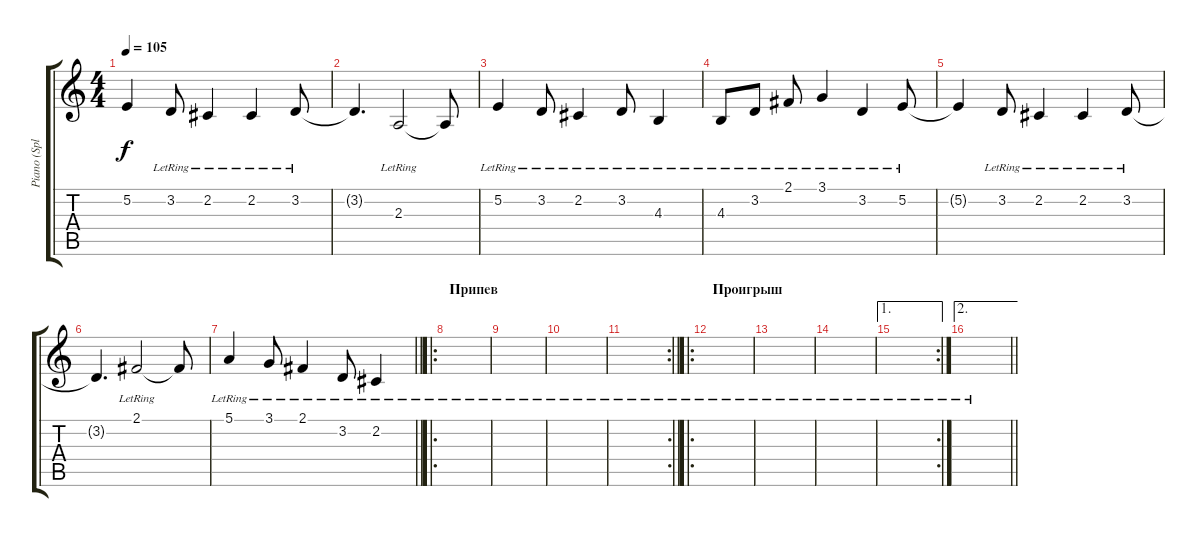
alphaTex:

\track ("Piano (Split B)" "Piano (Spl") {instrument brightacousticpiano}
\staff {score tabs}
\tuning (E4 B3 G3 D3 A2 E2) {hide}
\ts (4 4)
\tempo 105
\clef g2
\ks c
5.2{t}.4{dy f} 3.2{lr}.8 2.2{lr}.4 2.2{lr}.4 3.2{lr}.8 |
3.2{t}.4{d} 2.3{lr}.2 2.3{t}.8 |
5.2{lr}.4 3.2{lr}.8 2.2{lr}.4 3.2{lr}.8 4.3{lr}.4 |
4.3{lr}.8 3.2{lr}.8 2.1{lr}.8 3.1{lr}.4 3.2{lr}.4 5.2{lr}.8 |
5.2{t}.4 3.2{lr}.8 2.2{lr}.4 2.2{lr}.4 3.2{lr}.8 |
3.2{t}.4{d} 2.1{lr}.2 2.1{t}.8 |
\barLineRight lightlight
5.1{lr}.4 3.1{lr}.8 2.1{lr}.4 3.2{lr}.8 2.2{lr}.4 |
\ro
\section ("" "Припев")
|
|
|
\rc 2
\barLineRight lightlight
|
\ro
\section ("" "Проигрыш")
|
|
|
\ae 1
\rc 2
|
\ae 2
\barLineRight lightlight
